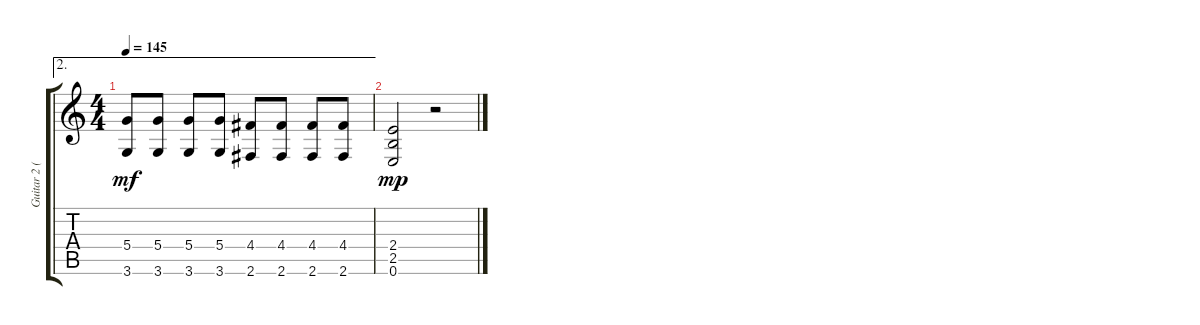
\track ("Guitar 2 (distortion)" "Guitar 2 (") {instrument distortionguitar}
\staff {score tabs}
\tuning (E4 B3 G3 D3 A2 E2) {hide}
\ae 2
\ts (4 4)
\tempo 145
\clef g2
\ks c
(5.4 3.6).8{dy mf} (5.4 3.6).8 (5.4 3.6).8 (5.4 3.6).8 (4.4 2.6).8 (4.4 2.6).8 (4.4 2.6).8 (4.4 2.6).8 |
(2.4 2.5 0.6).2{dy mp volume 9} r.2
